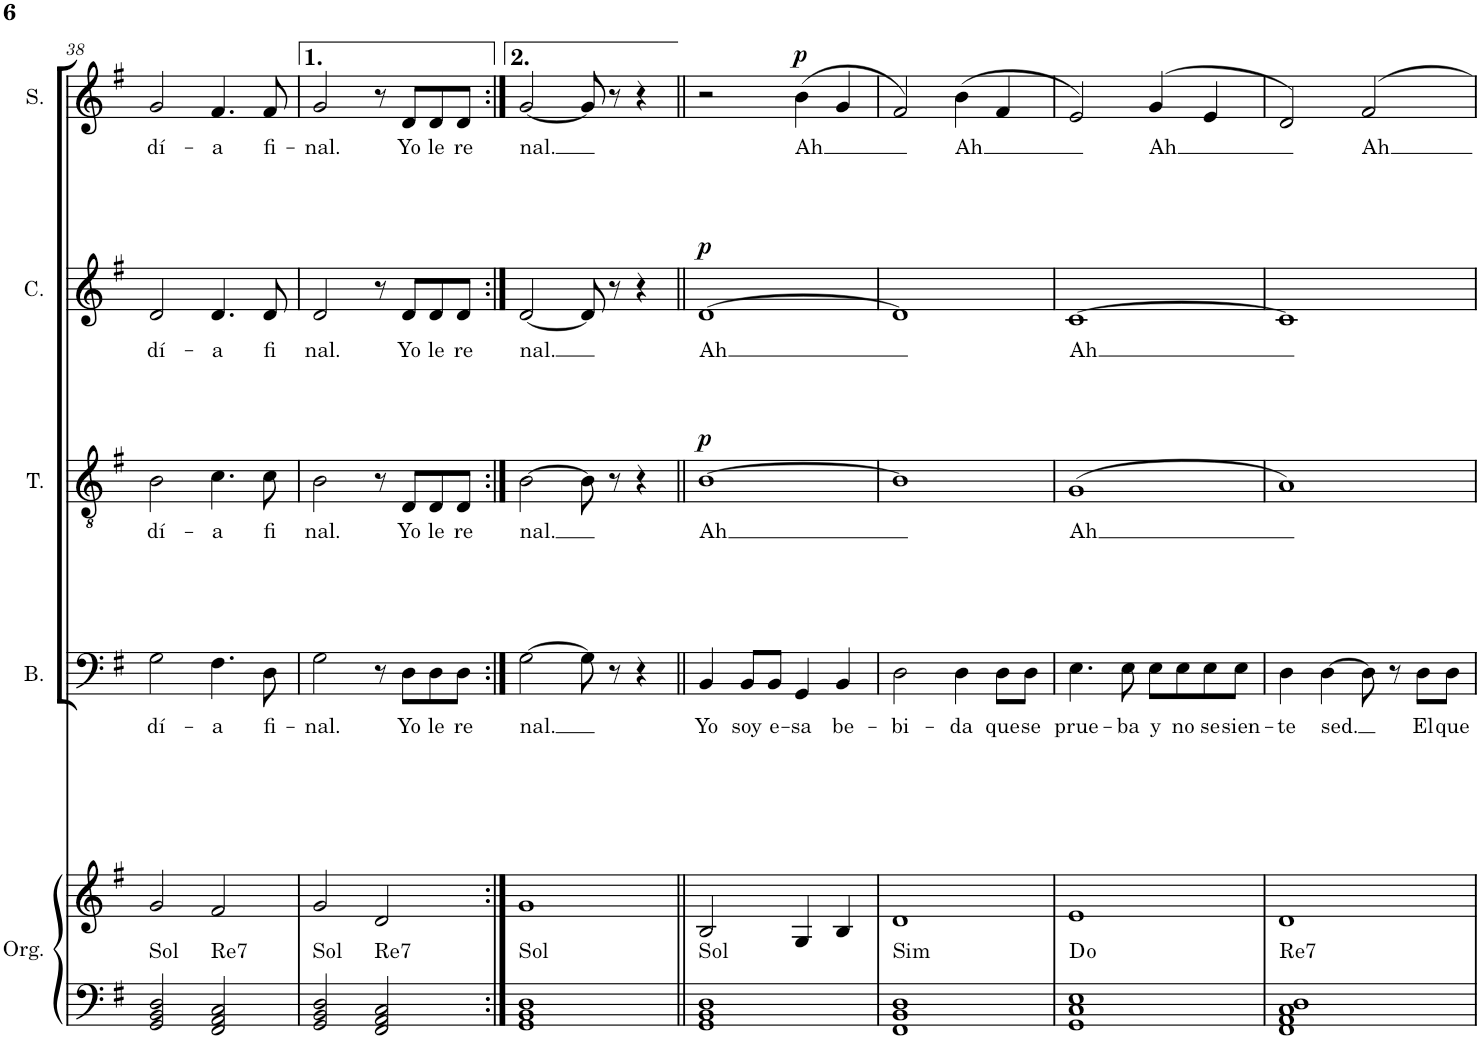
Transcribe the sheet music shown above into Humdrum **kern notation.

**kern	**kern	**harte	**kern	**text	**kern	**text	**dynam	**kern	**text	**dynam	**kern	**text	**dynam
*part5	*part5	*part5	*part4	*part4	*part3	*part3	*part3	*part2	*part2	*part2	*part1	*part1	*part1
*staff6	*staff5	*	*staff4	*staff4	*staff3	*staff3	*staff3	*staff2	*staff2	*staff2	*staff1	*staff1	*staff1
*I"Órgano	*	*	*I"Bajo	*	*I"Tenor	*	*	*I"Contralto	*	*	*I"Soprano	*	*
*	*	*	*I'B.	*	*I'T.	*	*	*I'C.	*	*	*I'S.	*	*
!!LO:PB:g=z
*clefF4	*clefG2	*	*clefF4	*	*clefGv2	*	*	*clefG2	*	*	*clefG2	*	*
*k[f#]	*k[f#]	*	*k[f#]	*	*k[f#]	*	*	*k[f#]	*	*	*k[f#]	*	*
*M4/4	*M4/4	*	*M4/4	*	*M4/4	*	*	*M4/4	*	*	*M4/4	*	*
*met(c)	*met(c)	*	*met(c)	*	*met(c)	*	*	*met(c)	*	*	*met(c)	*	*
=38	=38	=38	=38	=38	=38	=38	=38	=38	=38	=38	=38	=38	=38
!	!	!LO:H:kt=Sol	!	!LO:LY:b	!	!LO:LY:b	!	!	!LO:LY:b	!	!	!LO:LY:b	!
2GG/ 2BB/ 2D/	2g/	N	2G\	dí-	2B\	dí-	.	2d/	dí-	.	2g/	dí-	.
!	!	!LO:H:kt=Re7	!	!LO:LY:b	!	!LO:LY:b	!	!	!LO:LY:b	!	!	!LO:LY:b	!
2FF#/ 2AA/ 2C/	2f#/	N	4.F#\	-a	4.c\	-a	.	4.d/	-a	.	4.f#/	-a	.
!	!	!	!	!LO:LY:b	!	!LO:LY:b	!	!	!LO:LY:b	!	!	!LO:LY:b	!
.	.	.	8D\	fi-	8c\	fi	.	8d/	fi	.	8f#/	fi-	.
=39	=39	=39	=39	=39	=39	=39	=39	=39	=39	=39	=39	=39	=39
!	!	!LO:H:kt=Sol	!	!LO:LY:b	!	!LO:LY:b	!	!	!LO:LY:b	!	!	!LO:LY:b	!
2GG/ 2BB/ 2D/	2g/	N	2G\	-nal.	2B\	-nal.	.	2d/	-nal.	.	2g/	-nal.	.
!	!	!LO:H:kt=Re7	!	!	!	!	!	!	!	!	!	!	!
2FF#/ 2AA/ 2C/	2d/	N	8r	.	8r	.	.	8r	.	.	8r	.	.
!	!	!	!	!LO:LY:b	!	!LO:LY:b	!	!	!LO:LY:b	!	!	!LO:LY:b	!
.	.	.	8D\L	Yo	8D/L	Yo	.	8d/L	Yo	.	8d/L	Yo	.
!	!	!	!	!LO:LY:b	!	!LO:LY:b	!	!	!LO:LY:b	!	!	!LO:LY:b	!
.	.	.	8D\	le	8D/	le	.	8d/	le	.	8d/	le	.
!	!	!	!	!LO:LY:b	!	!LO:LY:b	!	!	!LO:LY:b	!	!	!LO:LY:b	!
.	.	.	8D\J	re	8D/J	re	.	8d/J	re	.	8d/J	re	.
=40:|!	=40:|!	=40:|!	=40:|!	=40:|!	=40:|!	=40:|!	=40:|!	=40:|!	=40:|!	=40:|!	=40:|!	=40:|!	=40:|!
!	!	!LO:H:kt=Sol	!	!LO:LY:b	!	!LO:LY:b	!	!	!LO:LY:b	!	!	!LO:LY:b	!
1GG 1BB 1D	1g	N	[2G\	nal.	[2B\	nal.	.	[2d/	nal.	.	[2g/	nal.	.
.	.	.	8G\]	.	8B\]	.	.	8d/]	.	.	8g/]	.	.
.	.	.	8r	.	8r	.	.	8r	.	.	8r	.	.
.	.	.	4r	.	4r	.	.	4r	.	.	4r	.	.
=41||	=41||	=41||	=41||	=41||	=41||	=41||	=41||	=41||	=41||	=41||	=41||	=41||	=41||
!	!	!LO:H:kt=Sol	!	!LO:LY:b	!	!LO:LY:b	!LO:DY:a	!	!LO:LY:b	!LO:DY:a	!	!	!
1GG 1BB 1D	2B/	N	4BB/	Yo	[>1B	Ah	p	[>1d	Ah	p	2r	.	.
!	!	!	!	!LO:LY:b	!	!	!	!	!	!	!	!	!
.	.	.	8BB/L	soy	.	.	.	.	.	.	.	.	.
!	!	!	!	!LO:LY:b	!	!	!	!	!	!	!	!	!
.	.	.	8BB/J	e-	.	.	.	.	.	.	.	.	.
!	!	!	!	!LO:LY:b	!	!	!	!	!	!	!	!LO:LY:b	!LO:DY:a
.	4G/	.	4GG/	-sa	.	.	.	.	.	.	(4b\	Ah	p
!	!	!	!	!LO:LY:b	!	!	!	!	!	!	!	!	!
.	4B/	.	4BB/	be-	.	.	.	.	.	.	4g/	.	.
=42	=42	=42	=42	=42	=42	=42	=42	=42	=42	=42	=42	=42	=42
!	!	!LO:H:kt=Sim	!	!LO:LY:b	!	!	!	!	!	!	!	!	!
1FF# 1BB 1D	1d	N	2D\	-bi-	1B]	.	.	1d]	.	.	2f#/)	.	.
!	!	!	!	!LO:LY:b	!	!	!	!	!	!	!	!LO:LY:b	!
.	.	.	4D\	-da	.	.	.	.	.	.	(4b\	Ah	.
!	!	!	!	!LO:LY:b	!	!	!	!	!	!	!	!	!
.	.	.	8D\L	que	.	.	.	.	.	.	4f#/	.	.
!	!	!	!	!LO:LY:b	!	!	!	!	!	!	!	!	!
.	.	.	8D\J	se	.	.	.	.	.	.	.	.	.
=43	=43	=43	=43	=43	=43	=43	=43	=43	=43	=43	=43	=43	=43
!	!	!	!	!LO:LY:b	!	!LO:LY:b	!	!	!LO:LY:b	!	!	!	!
1GG 1C 1E	1e	D:dim	4.E\	prue-	(>1G	Ah	.	[>1c	Ah	.	2e/)	.	.
!	!	!	!	!LO:LY:b	!	!	!	!	!	!	!	!	!
.	.	.	8E\	-ba	.	.	.	.	.	.	.	.	.
!	!	!	!	!LO:LY:b	!	!	!	!	!	!	!	!LO:LY:b	!
.	.	.	8E\L	y	.	.	.	.	.	.	(>4g/	Ah	.
!	!	!	!	!LO:LY:b	!	!	!	!	!	!	!	!	!
.	.	.	8E\	no	.	.	.	.	.	.	.	.	.
!	!	!	!	!LO:LY:b	!	!	!	!	!	!	!	!	!
.	.	.	8E\	se	.	.	.	.	.	.	4e/	.	.
!	!	!	!	!LO:LY:b	!	!	!	!	!	!	!	!	!
.	.	.	8E\J	sien-	.	.	.	.	.	.	.	.	.
=44	=44	=44	=44	=44	=44	=44	=44	=44	=44	=44	=44	=44	=44
!	!	!LO:H:kt=Re7	!	!LO:LY:b	!	!	!	!	!	!	!	!	!
1FF# 1AA 1C 1D	1d	N	4D\	-te	1A)	.	.	1c]	.	.	2d/)	.	.
!	!	!	!	!LO:LY:b	!	!	!	!	!	!	!	!	!
.	.	.	[4D\	sed.	.	.	.	.	.	.	.	.	.
!	!	!	!	!	!	!	!	!	!	!	!	!LO:LY:b	!
.	.	.	8D\]	.	.	.	.	.	.	.	2f#/	Ah	.
.	.	.	8r	.	.	.	.	.	.	.	.	.	.
!	!	!	!	!LO:LY:b	!	!	!	!	!	!	!	!	!
.	.	.	8D\L	El	.	.	.	.	.	.	.	.	.
!	!	!	!	!LO:LY:b	!	!	!	!	!	!	!	!	!
.	.	.	8D\J	que	.	.	.	.	.	.	.	.	.
=	=	=	=	=	=	=	=	=	=	=	=	=	=
*-	*-	*-	*-	*-	*-	*-	*-	*-	*-	*-	*-	*-	*-
